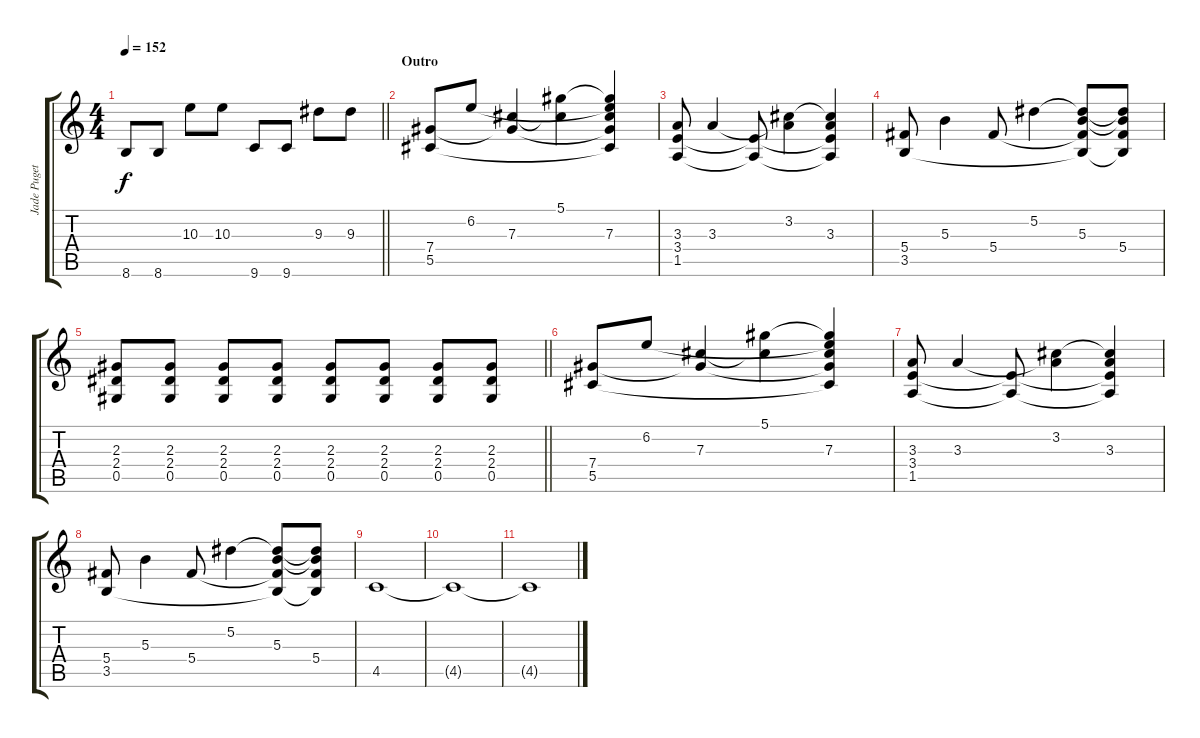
\track ("Jade Puget" "Jade Puget") {instrument overdrivenguitar}
\staff {score tabs}
\tuning (Eb4 Bb3 Gb3 Db3 Ab2 Eb2) {hide}
\ts (4 4)
\tempo 152
\clef g2
\barLineRight lightlight
\ks c
8.6.8{dy f} 8.6.8 10.3.8 10.3.8 9.6.8 9.6.8 9.3.8 9.3.8 |
\section ("" "Outro")
(7.4 5.5).8 6.2.8 (7.3 7.4{t}).4 (5.1 7.3{t}).4 (5.1{t} 6.2{t} 7.3 7.4{t} 5.5{t}).4 |
(3.3 3.4 1.5).8 3.3.4 (3.4{t} 1.5{t}).8 (3.2 3.3{t}).4 (3.2{t} 3.3 3.4{t} 1.5{t}).4 |
(5.4 3.5).8 5.3.4 5.4.8 5.2.4 (5.2{t} 5.3 5.4{t} 3.5{t}).8 (5.2{t} 5.3{t} 5.4 3.5{t}).8 |
\barLineRight lightlight
(2.3 2.4 0.5).8 (2.3 2.4 0.5).8 (2.3 2.4 0.5).8 (2.3 2.4 0.5).8 (2.3 2.4 0.5).8 (2.3 2.4 0.5).8 (2.3 2.4 0.5).8 (2.3 2.4 0.5).8 |
(7.4 5.5).8 6.2.8 (7.3 7.4{t}).4 (5.1 7.3{t}).4 (5.1{t} 6.2{t} 7.3 7.4{t} 5.5{t}).4 |
(3.3 3.4 1.5).8 3.3.4 (3.4{t} 1.5{t}).8 (3.2 3.3{t}).4 (3.2{t} 3.3 3.4{t} 1.5{t}).4 |
(5.4 3.5).8 5.3.4 5.4.8 5.2.4 (5.2{t} 5.3 5.4{t} 3.5{t}).8 (5.2{t} 5.3{t} 5.4 3.5{t}).8 |
4.5.1 |
4.5{t}.1 |
4.5{t}.1
